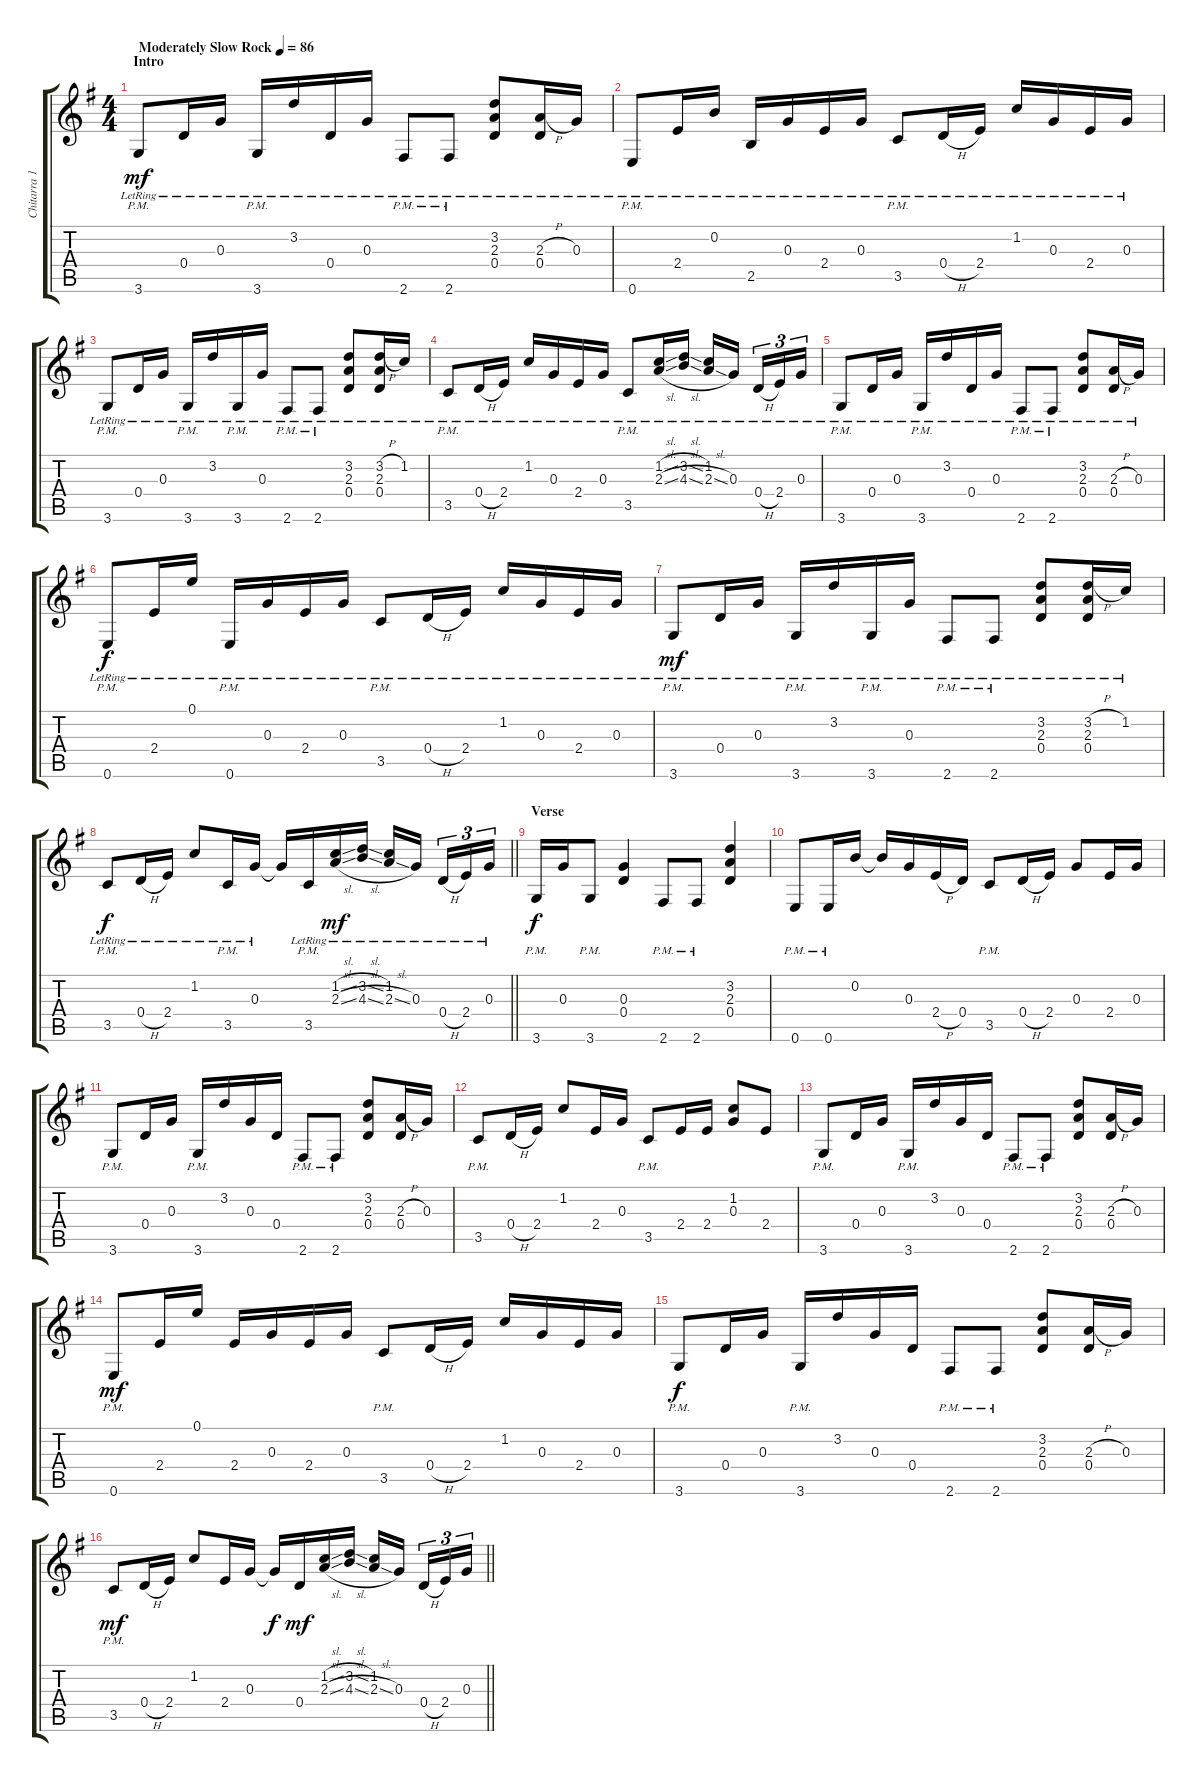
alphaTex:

\track ("Chitarra 1" "Chitarra 1") {instrument overdrivenguitar}
\staff {score tabs}
\tuning (E4 B3 G3 D3 A2 E2) {hide}
\ts (4 4)
\section ("" "Intro")
\tempo (86 "Moderately Slow Rock")
\clef g2
\ks g
3.6{pm lr}.8{dy mf instrument overdrivenguitar} 0.4{lr}.16 0.3{lr}.16 3.6{pm lr}.16 3.2{lr}.16 0.4{lr}.16 0.3{lr}.16 2.6{pm lr}.8 2.6{pm lr}.8 (3.2{lr} 2.3{lr} 0.4{lr}).8 (2.3{h lr} 0.4{lr}).16 0.3{lr}.16 |
0.6{pm lr}.8 2.4{lr}.16 0.2{lr}.16 2.5{lr}.16 0.3{lr}.16 2.4{lr}.16 0.3{lr}.16 3.5{pm lr}.8 0.4{h lr}.16 2.4{lr}.16 1.2{lr}.16 0.3{lr}.16 2.4{lr}.16 0.3{lr}.16 |
3.6{pm lr}.8 0.4{lr}.16 0.3{lr}.16 3.6{pm lr}.16 3.2{lr}.16 3.6{pm lr}.16 0.3{lr}.16 2.6{pm lr}.8 2.6{pm lr}.8 (3.2{lr} 2.3{lr} 0.4{lr}).8 (3.2{h lr} 2.3{lr} 0.4{lr}).16 1.2{lr}.16 |
3.5{pm lr}.8 0.4{h lr}.16 2.4{lr}.16 1.2{lr}.16 0.3{lr}.16 2.4{lr}.16 0.3{lr}.16 3.5{pm lr}.8 (1.2{sl lr} 2.3{sl lr}).16 (3.2{sl lr} 4.3{sl lr}).16 (1.2{lr} 2.3{sl lr}).16 0.3{lr}.16{beam splitsecondary} 0.4{h lr}.16{tu (3 2)} 2.4{lr}.16{tu (3 2)} 0.3{lr}.16{tu (3 2)} |
3.6{pm lr}.8 0.4{lr}.16 0.3{lr}.16 3.6{pm lr}.16 3.2{lr}.16 0.4{lr}.16 0.3{lr}.16 2.6{pm lr}.8 2.6{pm lr}.8 (3.2{lr} 2.3{lr} 0.4{lr}).8 (2.3{h lr} 0.4{lr}).16 0.3{lr}.16 |
0.6{pm lr}.8{dy f} 2.4{lr}.16 0.1{lr}.16 0.6{pm lr}.16 0.3{lr}.16 2.4{lr}.16 0.3{lr}.16 3.5{pm lr}.8 0.4{h lr}.16 2.4{lr}.16 1.2{lr}.16 0.3{lr}.16 2.4{lr}.16 0.3{lr}.16 |
3.6{pm lr}.8{dy mf} 0.4{lr}.16 0.3{lr}.16 3.6{pm lr}.16 3.2{lr}.16 3.6{pm lr}.16 0.3{lr}.16 2.6{pm lr}.8 2.6{pm lr}.8 (3.2{lr} 2.3{lr} 0.4{lr}).8 (3.2{h lr} 2.3{lr} 0.4{lr}).16 1.2{lr}.16 |
\barLineRight lightlight
3.5{pm lr}.8{dy f} 0.4{h lr}.16 2.4{lr}.16 1.2{lr}.8 3.5{pm lr}.16 0.3{lr}.16 0.3{t}.16 3.5{pm lr}.16 (1.2{sl lr} 2.3{sl lr}).16{dy mf} (3.2{sl lr} 4.3{sl lr}).16 (1.2{lr} 2.3{sl lr}).16 0.3{lr}.16{beam splitsecondary} 0.4{h lr}.16{tu (3 2)} 2.4{lr}.16{tu (3 2)} 0.3{lr}.16{tu (3 2)} |
\section ("" "Verse")
3.6{pm}.16{dy f} 0.3.16 3.6{pm}.8 (0.3 0.4).4 2.6{pm}.8 2.6{pm}.8 (3.2 2.3 0.4).4 |
0.6{pm}.8 0.6{pm}.16 0.2.16 0.2{t}.16 0.3.16 2.4{h}.16 0.4.16 3.5{pm}.8 0.4{h}.16 2.4.16 0.3.8 2.4.16 0.3.16 |
3.6{pm}.8 0.4.16 0.3.16 3.6{pm}.16 3.2.16 0.3.16 0.4.16 2.6{pm}.8 2.6{pm}.8 (3.2 2.3 0.4).8 (2.3{h} 0.4).16 0.3.16 |
3.5{pm}.8 0.4{h}.16 2.4.16 1.2.8 2.4.16 0.3.16 3.5{pm}.8 2.4.16 2.4.16 (1.2 0.3).8 2.4.8 |
3.6{pm}.8 0.4.16 0.3.16 3.6{pm}.16 3.2.16 0.3.16 0.4.16 2.6{pm}.8 2.6{pm}.8 (3.2 2.3 0.4).8 (2.3{h} 0.4).16 0.3.16 |
0.6{pm}.8{dy mf} 2.4.16 0.1.16 2.4.16 0.3.16 2.4.16 0.3.16 3.5{pm}.8 0.4{h}.16 2.4.16 1.2.16 0.3.16 2.4.16 0.3.16 |
3.6{pm}.8{dy f} 0.4.16 0.3.16 3.6{pm}.16 3.2.16 0.3.16 0.4.16 2.6{pm}.8 2.6{pm}.8 (3.2 2.3 0.4).8 (2.3{h} 0.4).16 0.3.16 |
\barLineRight lightlight
3.5{pm}.8{dy mf} 0.4{h}.16 2.4.16 1.2.8 2.4.16 0.3.16 0.3{t}.16{dy f} 0.4.16{dy mf} (1.2{sl} 2.3{sl}).16 (3.2{sl} 4.3{sl}).16 (1.2 2.3{sl}).16 0.3.16{beam splitsecondary} 0.4{h}.16{tu (3 2)} 2.4.16{tu (3 2)} 0.3.16{tu (3 2)}
